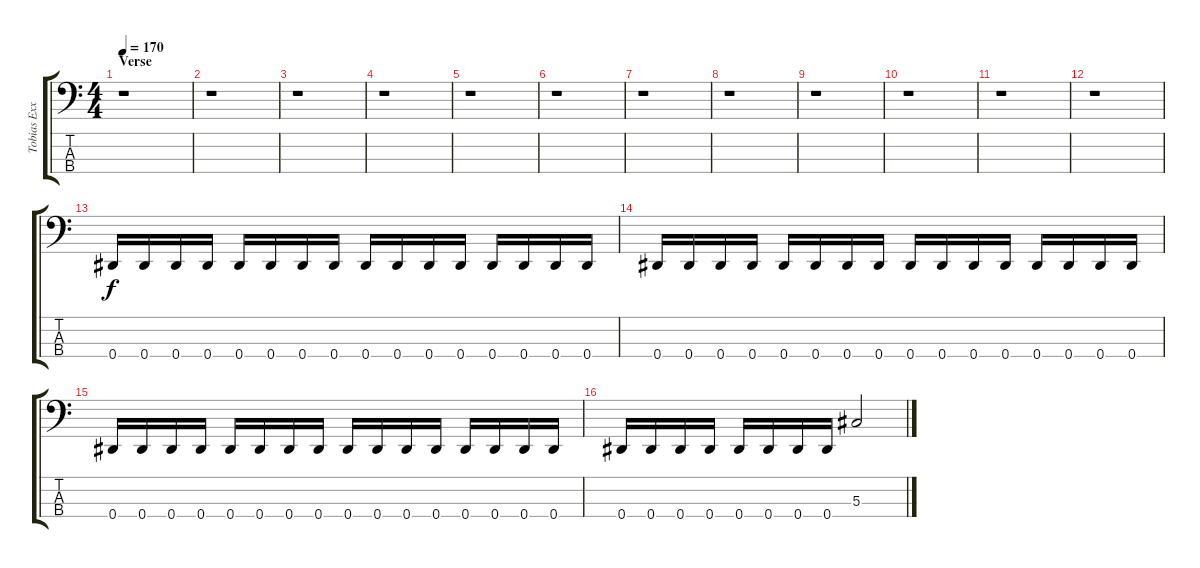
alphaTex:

\track ("Tobias Exxel - Bass" "Tobias Exx") {instrument electricbassfinger}
\staff {score tabs}
\tuning (Gb2 Db2 Ab1 Eb1) {hide}
\ts (4 4)
\section ("" "Verse")
\tempo 170
\clef f4
\ks c
r.1{dy f} |
r.1 |
r.1 |
r.1 |
r.1 |
r.1 |
r.1 |
r.1 |
r.1 |
r.1 |
r.1 |
r.1 |
0.4.16 0.4.16 0.4.16 0.4.16 0.4.16 0.4.16 0.4.16 0.4.16 0.4.16 0.4.16 0.4.16 0.4.16 0.4.16 0.4.16 0.4.16 0.4.16 |
0.4.16 0.4.16 0.4.16 0.4.16 0.4.16 0.4.16 0.4.16 0.4.16 0.4.16 0.4.16 0.4.16 0.4.16 0.4.16 0.4.16 0.4.16 0.4.16 |
0.4.16 0.4.16 0.4.16 0.4.16 0.4.16 0.4.16 0.4.16 0.4.16 0.4.16 0.4.16 0.4.16 0.4.16 0.4.16 0.4.16 0.4.16 0.4.16 |
0.4.16 0.4.16 0.4.16 0.4.16 0.4.16 0.4.16 0.4.16 0.4.16 5.3.2
